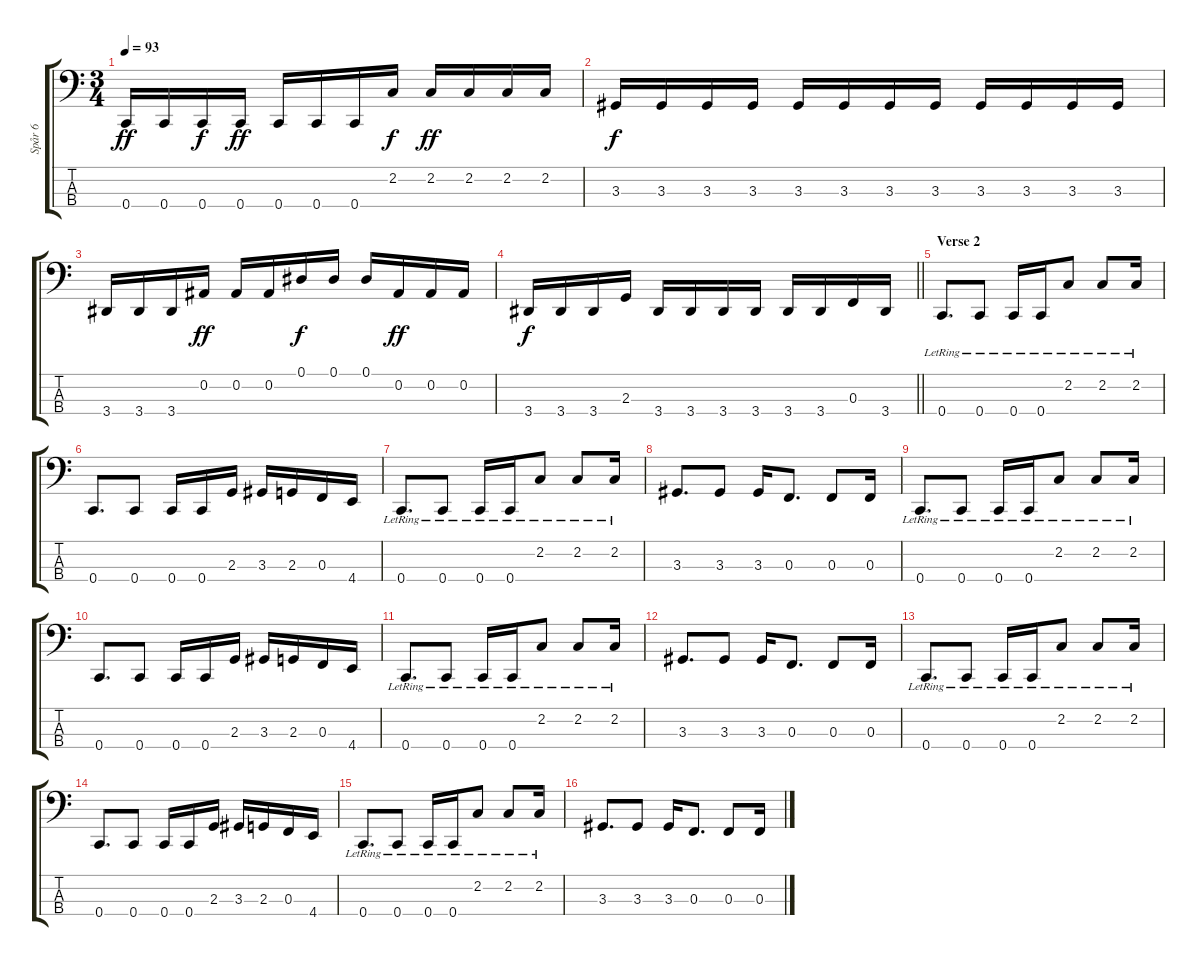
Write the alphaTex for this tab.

\track ("Spår 6" "Spår 6") {instrument electricbasspick}
\staff {score tabs}
\tuning (Eb2 Bb1 F1 C1) {hide}
\ts (3 4)
\tempo 93
\clef f4
\ks c
0.4.16{dy ff} 0.4.16 0.4.16{dy f} 0.4.16{dy ff} 0.4.16 0.4.16 0.4.16 2.2.16{dy f} 2.2.16{dy ff} 2.2.16 2.2.16 2.2.16 |
3.3.16{dy f} 3.3.16 3.3.16 3.3.16 3.3.16 3.3.16 3.3.16 3.3.16 3.3.16 3.3.16 3.3.16 3.3.16 |
3.4.16 3.4.16 3.4.16 0.2.16{dy ff} 0.2.16 0.2.16 0.1.16{dy f} 0.1.16 0.1.16 0.2.16{dy ff} 0.2.16 0.2.16 |
\barLineRight lightlight
3.4.16{dy f} 3.4.16 3.4.16 2.3.16 3.4.16 3.4.16 3.4.16 3.4.16 3.4.16 3.4.16 0.3.16 3.4.16 |
\section ("" "Verse 2")
0.4{lr}.8{d} 0.4{lr}.8 0.4{lr}.16 0.4{lr}.16 2.2{lr}.8 2.2{lr}.8 2.2{lr}.16 |
0.4.8{d} 0.4.8 0.4.16 0.4.16 2.3.16 3.3.16 2.3.16 0.3.16 4.4.16 |
0.4{lr}.8{d} 0.4{lr}.8 0.4{lr}.16 0.4{lr}.16 2.2{lr}.8 2.2{lr}.8 2.2{lr}.16 |
3.3.8{d} 3.3.8 3.3.16 0.3.8{d} 0.3.8 0.3.16 |
0.4{lr}.8{d} 0.4{lr}.8 0.4{lr}.16 0.4{lr}.16 2.2{lr}.8 2.2{lr}.8 2.2{lr}.16 |
0.4.8{d} 0.4.8 0.4.16 0.4.16 2.3.16 3.3.16 2.3.16 0.3.16 4.4.16 |
0.4{lr}.8{d} 0.4{lr}.8 0.4{lr}.16 0.4{lr}.16 2.2{lr}.8 2.2{lr}.8 2.2{lr}.16 |
3.3.8{d} 3.3.8 3.3.16 0.3.8{d} 0.3.8 0.3.16 |
0.4{lr}.8{d} 0.4{lr}.8 0.4{lr}.16 0.4{lr}.16 2.2{lr}.8 2.2{lr}.8 2.2{lr}.16 |
0.4.8{d} 0.4.8 0.4.16 0.4.16 2.3.16 3.3.16 2.3.16 0.3.16 4.4.16 |
0.4{lr}.8{d} 0.4{lr}.8 0.4{lr}.16 0.4{lr}.16 2.2{lr}.8 2.2{lr}.8 2.2{lr}.16 |
3.3.8{d} 3.3.8 3.3.16 0.3.8{d} 0.3.8 0.3.16
